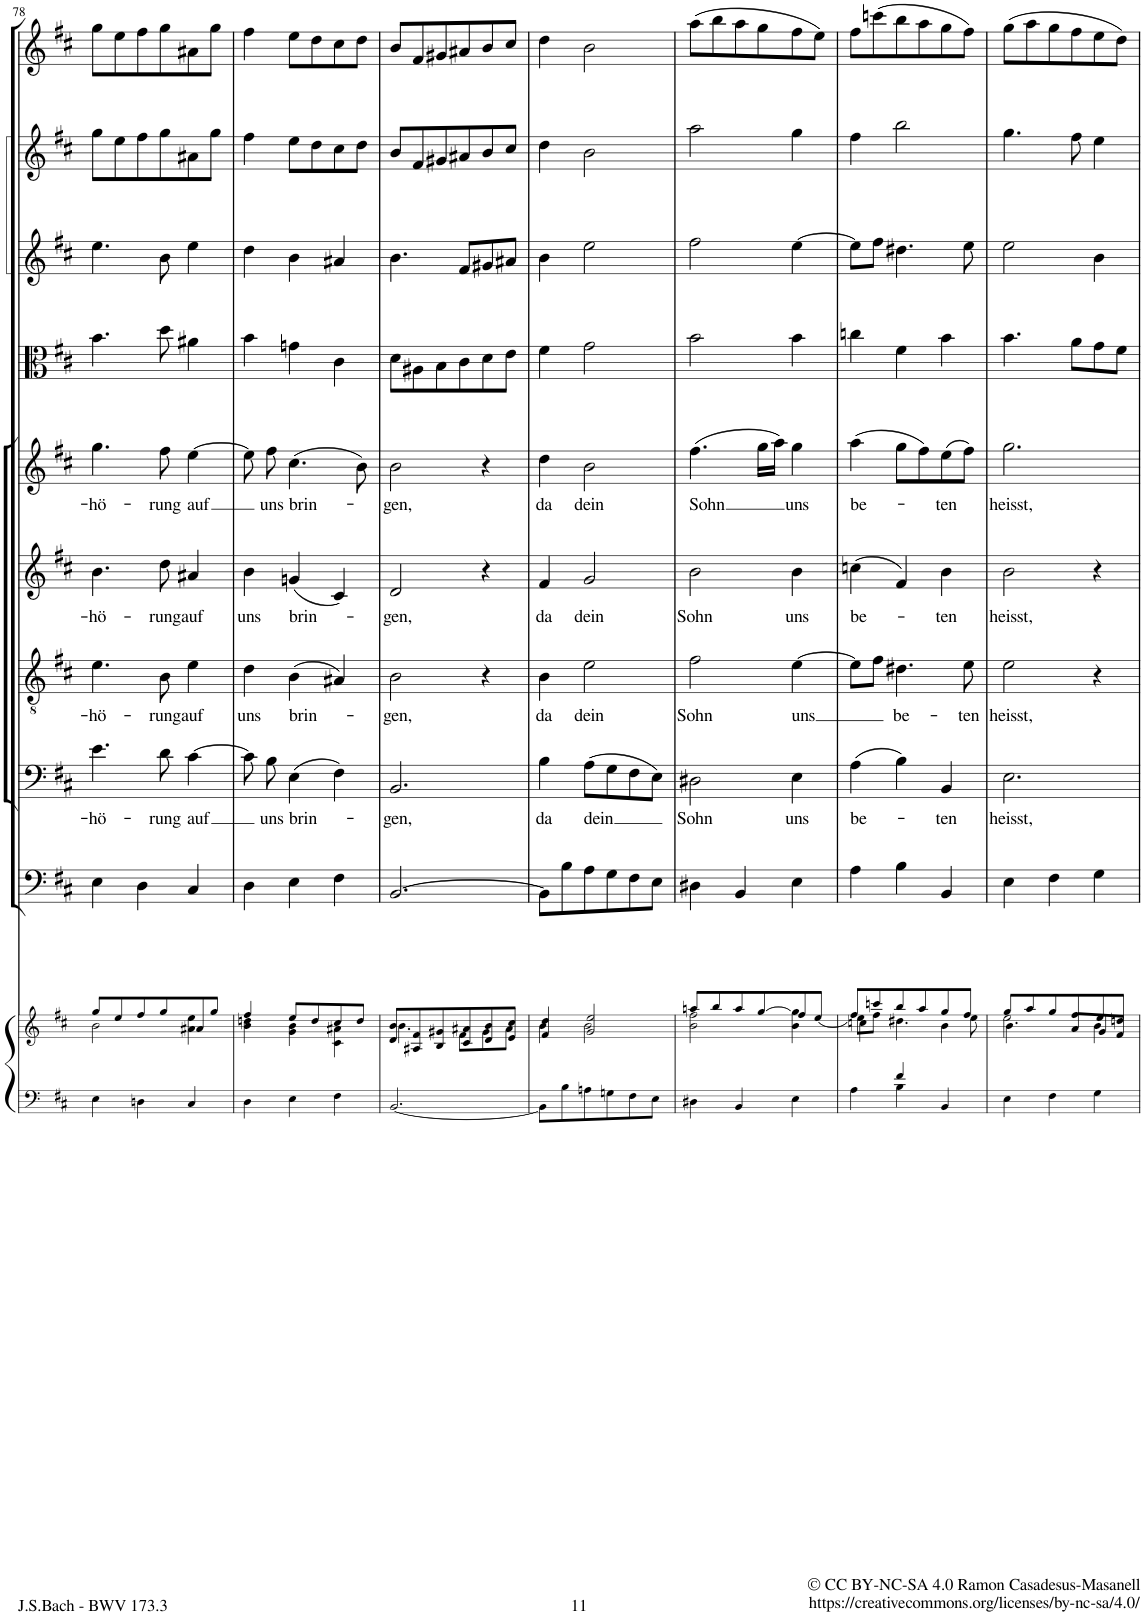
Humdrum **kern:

**kern	**kern	**kern	**kern	**text	**kern	**text	**kern	**text	**kern	**text	**kern	**kern	**kern	**kern
*part10	*part10	*part9	*part8	*part8	*part7	*part7	*part6	*part6	*part5	*part5	*part4	*part3	*part2	*part1
*staff11	*staff10	*staff9	*staff8	*staff8	*staff7	*staff7	*staff6	*staff6	*staff5	*staff5	*staff4	*staff3	*staff2	*staff1
*I"Piano reduction	*	*I"Continuo	*I"Basso	*	*I"Tenore	*	*I"Alto	*	*I"Soprano	*	*I"Viola	*I"Violino II	*I"Violino I	*I"Flauto traverso I.II.
*I'Pno	*	*	*	*	*	*	*	*	*	*	*I'Vla	*I'Vln	*I'Vln	*I'Fl
!!LO:PB:g=z
*clefF4	*clefG2	*clefF4	*clefF4	*	*clefGv2	*	*clefG2	*	*clefG2	*	*clefC3	*clefG2	*clefG2	*clefG2
*k[f#c#]	*k[f#c#]	*k[f#c#]	*k[f#c#]	*	*k[f#c#]	*	*k[f#c#]	*	*k[f#c#]	*	*k[f#c#]	*k[f#c#]	*k[f#c#]	*k[f#c#]
*M3/4	*M3/4	*M3/4	*M3/4	*	*M3/4	*	*M3/4	*	*M3/4	*	*M3/4	*M3/4	*M3/4	*M3/4
=78	=78	=78	=78	=78	=78	=78	=78	=78	=78	=78	=78	=78	=78	=78
*	*^	*	*	*	*	*	*	*	*	*	*	*	*	*
!	!	!	!	!	!LO:LY:b	!	!LO:LY:b	!	!LO:LY:b	!	!LO:LY:b	!	!	!	!
4E\	8gg/L	2b\	4E\	4.e\	-hö-	4.e\	-hö-	4.b\	-hö-	4.gg\	-hö-	4.b\	4.ee\	8gg\L	8gg\L
.	8ee/	.	.	.	.	.	.	.	.	.	.	.	.	8ee\	8ee\
4Dn\	8ff#/	.	4D\	.	.	.	.	.	.	.	.	.	.	8ff#\	8ff#\
!	!	!	!	!	!LO:LY:b	!	!LO:LY:b	!	!LO:LY:b	!	!LO:LY:b	!	!	!	!
.	8gg/	.	.	8d\	-rung	8B\	-rung	8dd\	-rung	8ff#\	-rung	8dd\	8b\	8gg\	8gg\
!	!	!	!	!	!LO:LY:b	!	!LO:LY:b	!	!LO:LY:b	!	!LO:LY:b	!	!	!	!
4C#/	8a#X/	4a#\ 4ee\	4C#/	[4c#\	auf	4e\	auf	4a#X/	auf	[4ee\	auf	4a#X\	4ee\	8a#X\	8a#X\
.	8gg/J	.	.	.	.	.	.	.	.	.	.	.	.	8gg\J	8gg\J
=79	=79	=79	=79	=79	=79	=79	=79	=79	=79	=79	=79	=79	=79	=79	=79
!	!	!	!	!	!	!	!LO:LY:b	!	!LO:LY:b	!	!	!	!	!	!
4D\	4ff#/	4b\ 4ddn\	4D\	8c#\]	.	4d\	uns	4b\	uns	8ee\]	.	4b\	4dd\	4ff#\	4ff#\
!	!	!	!	!	!LO:LY:b	!	!	!	!	!	!LO:LY:b	!	!	!	!
.	.	.	.	8B\	uns	.	.	.	.	8ff#\	uns	.	.	.	.
!	!	!	!	!	!LO:LY:b	!	!LO:LY:b	!	!LO:LY:b	!	!LO:LY:b	!	!	!	!
4E\	8ee/L	4g\ 4b\	4E\	(4E\	brin-	(4B\	brin-	(4gn/	brin-	(4.cc#\	brin-	4gn\	4b\	8ee\L	8ee\L
.	8dd/	.	.	.	.	.	.	.	.	.	.	.	.	8dd\	8dd\
4F#\	8cc#/	4c#\ 4a#X\	4F#\	4F#\)	.	4A#X/)	.	4c#/)	.	.	.	4c#\	4a#X/	8cc#\	8cc#\
.	8dd/J	.	.	.	.	.	.	.	.	8b\)	.	.	.	8dd\J	8dd\J
=80	=80	=80	=80	=80	=80	=80	=80	=80	=80	=80	=80	=80	=80	=80	=80
!	!	!	!	!	!LO:LY:b	!	!LO:LY:b	!	!LO:LY:b	!	!LO:LY:b	!	!	!	!
[<2.BB/	8d/ 8b/L	4.b\	[2.BB/	2.BB/	-gen,	2B\	-gen,	2d/	-gen,	2b\	-gen,	8d\L	4.b\	8b/L	8b/L
.	8A#X/ 8f#/	.	.	.	.	.	.	.	.	.	.	8A#X\	.	8f#/	8f#/
.	8B/ 8g#X/	.	.	.	.	.	.	.	.	.	.	8B\	.	8g#X/	8g#X/
.	8c#/ 8a#X/	8f#\L	.	.	.	.	.	.	.	.	.	8c#\	8f#/L	8a#X/	8a#X/
.	8d/ 8b/	8g#\	.	.	.	4r	.	4r	.	4r	.	8d\	8g#X/	8b/	8b/
.	8e/ 8cc#/J	8a#\J	.	.	.	.	.	.	.	.	.	8e\J	8a#X/J	8cc#/J	8cc#/J
=81	=81	=81	=81	=81	=81	=81	=81	=81	=81	=81	=81	=81	=81	=81	=81
!	!	!	!	!	!LO:LY:b	!	!LO:LY:b	!	!LO:LY:b	!	!LO:LY:b	!	!	!	!
8BB\L]	4f#/ 4dd/	4b\	8BB\L]	4B\	da	4B\	da	4f#/	da	4dd\	da	4f#\	4b\	4dd\	4dd\
8B\	.	.	8B\	.	.	.	.	.	.	.	.	.	.	.	.
!	!	!	!	!	!LO:LY:b	!	!LO:LY:b	!	!LO:LY:b	!	!LO:LY:b	!	!	!	!
8An\	2g/ 2ee/	2b\	8A\	(8A\L	dein	2e\	dein	2g/	dein	2b\	dein	2g\	2ee\	2b\	2b\
8Gn\	.	.	8G\	8G\	.	.	.	.	.	.	.	.	.	.	.
8F#\	.	.	8F#\	8F#\	.	.	.	.	.	.	.	.	.	.	.
8E\J	.	.	8E\J	8E\J)	.	.	.	.	.	.	.	.	.	.	.
=82	=82	=82	=82	=82	=82	=82	=82	=82	=82	=82	=82	=82	=82	=82	=82
!	!	!	!	!	!LO:LY:b	!	!LO:LY:b	!	!LO:LY:b	!	!LO:LY:b	!	!	!	!
4D#X\	8aan/L	2b\ 2ff#\	4D#X\	2D#X\	Sohn	2f#\	Sohn	2b\	Sohn	(4.ff#\	Sohn	2b\	2ff#\	2aa\	(8aa\L
.	8bb/	.	.	.	.	.	.	.	.	.	.	.	.	.	8bb\
4BB/	8aa/	.	4BB/	.	.	.	.	.	.	.	.	.	.	.	8aa\
.	[8gg/	.	.	.	.	.	.	.	.	16gg\LL	.	.	.	.	8gg\
.	.	.	.	.	.	.	.	.	.	16aa\JJ)	.	.	.	.	.
!	!	!	!	!	!LO:LY:b	!	!LO:LY:b	!	!LO:LY:b	!	!LO:LY:b	!	!	!	!
4E\	8ff#/	4b\ 4gg\]	4E\	4E\	uns	[4e\	uns	4b\	uns	4gg\	uns	4b\	[4ee\	4gg\	8ff#\
.	[<8ee/J	.	.	.	.	.	.	.	.	.	.	.	.	.	8ee\J)
=83	=83	=83	=83	=83	=83	=83	=83	=83	=83	=83	=83	=83	=83	=83	=83
*^	*	*^	*	*	*	*	*	*	*	*	*	*	*	*	*
!	!	!	!	!	!	!	!LO:LY:b	!	!	!	!LO:LY:b	!	!LO:LY:b	!	!	!	!
4ryy	4A\	8ff#/L	8ee\L]	4ccn\	4A\	(4A\	be-	8e\L]	.	(4ccn\	be-	(4aa\	be-	4ccn\	8ee\L]	4ff#\	8ff#\L
.	.	8cccn/	8ff#\J	.	.	.	.	8f#\J	.	.	.	.	.	.	8ff#\J	.	(8cccn\
!	!	!	!	!	!	!	!	!	!LO:LY:b	!	!	!	!	!	!	!	!
4f#/	4B\	8bb/	4.dd#X\	4ryy	4B\	4B\)	.	4.d#X\	be-	4f#/)	.	8gg\L	.	4f#\	4.dd#X\	2bb\	8bb\
.	.	8aa/	.	.	.	.	.	.	.	.	.	8ff#\)	.	.	.	.	8aa\
!	!	!	!	!	!	!	!LO:LY:b	!	!	!	!LO:LY:b	!	!LO:LY:b	!	!	!	!
4ryy	4BB/	8gg/	.	4b\	4BB/	4BB/	-ten	.	.	4b\	-ten	(8ee\	-ten	4b\	.	.	8gg\
!	!	!	!	!	!	!	!	!	!LO:LY:b	!	!	!	!	!	!	!	!
.	.	8ff#/J	8ee\	.	.	.	.	8e\	-ten	.	.	8ff#\J)	.	.	8ee\	.	8ff#\J)
*v	*v	*	*	*	*	*	*	*	*	*	*	*	*	*	*	*	*
=84	=84	=84	=84	=84	=84	=84	=84	=84	=84	=84	=84	=84	=84	=84	=84	=84
!	!	!	!	!	!	!LO:LY:b	!	!LO:LY:b	!	!LO:LY:b	!	!LO:LY:b	!	!	!	!
4E\	8gg/L	2ee\	4.b\	4E\	2.E\	heisst,	2e\	heisst,	2b\	heisst,	2.gg\	heisst,	4.b\	2ee\	4.gg\	(8gg\L
.	8aa/	.	.	.	.	.	.	.	.	.	.	.	.	.	.	8aa\
4F#\	8gg/	.	.	4F#\	.	.	.	.	.	.	.	.	.	.	.	8gg\
.	8ff#/	.	8a/L	.	.	.	.	.	.	.	.	.	8a\L	.	8ff#\	8ff#\
4G\	8ee/	4b\	8g/	4G\	.	.	4r	.	4r	.	.	.	8g\	4b\	4ee\	8ee\
.	8ddn/J	.	8f#/J	.	.	.	.	.	.	.	.	.	8f#\J	.	.	8dd\J)
*	*v	*v	*v	*	*	*	*	*	*	*	*	*	*	*	*	*
=	=	=	=	=	=	=	=	=	=	=	=	=	=	=
*-	*-	*-	*-	*-	*-	*-	*-	*-	*-	*-	*-	*-	*-	*-
